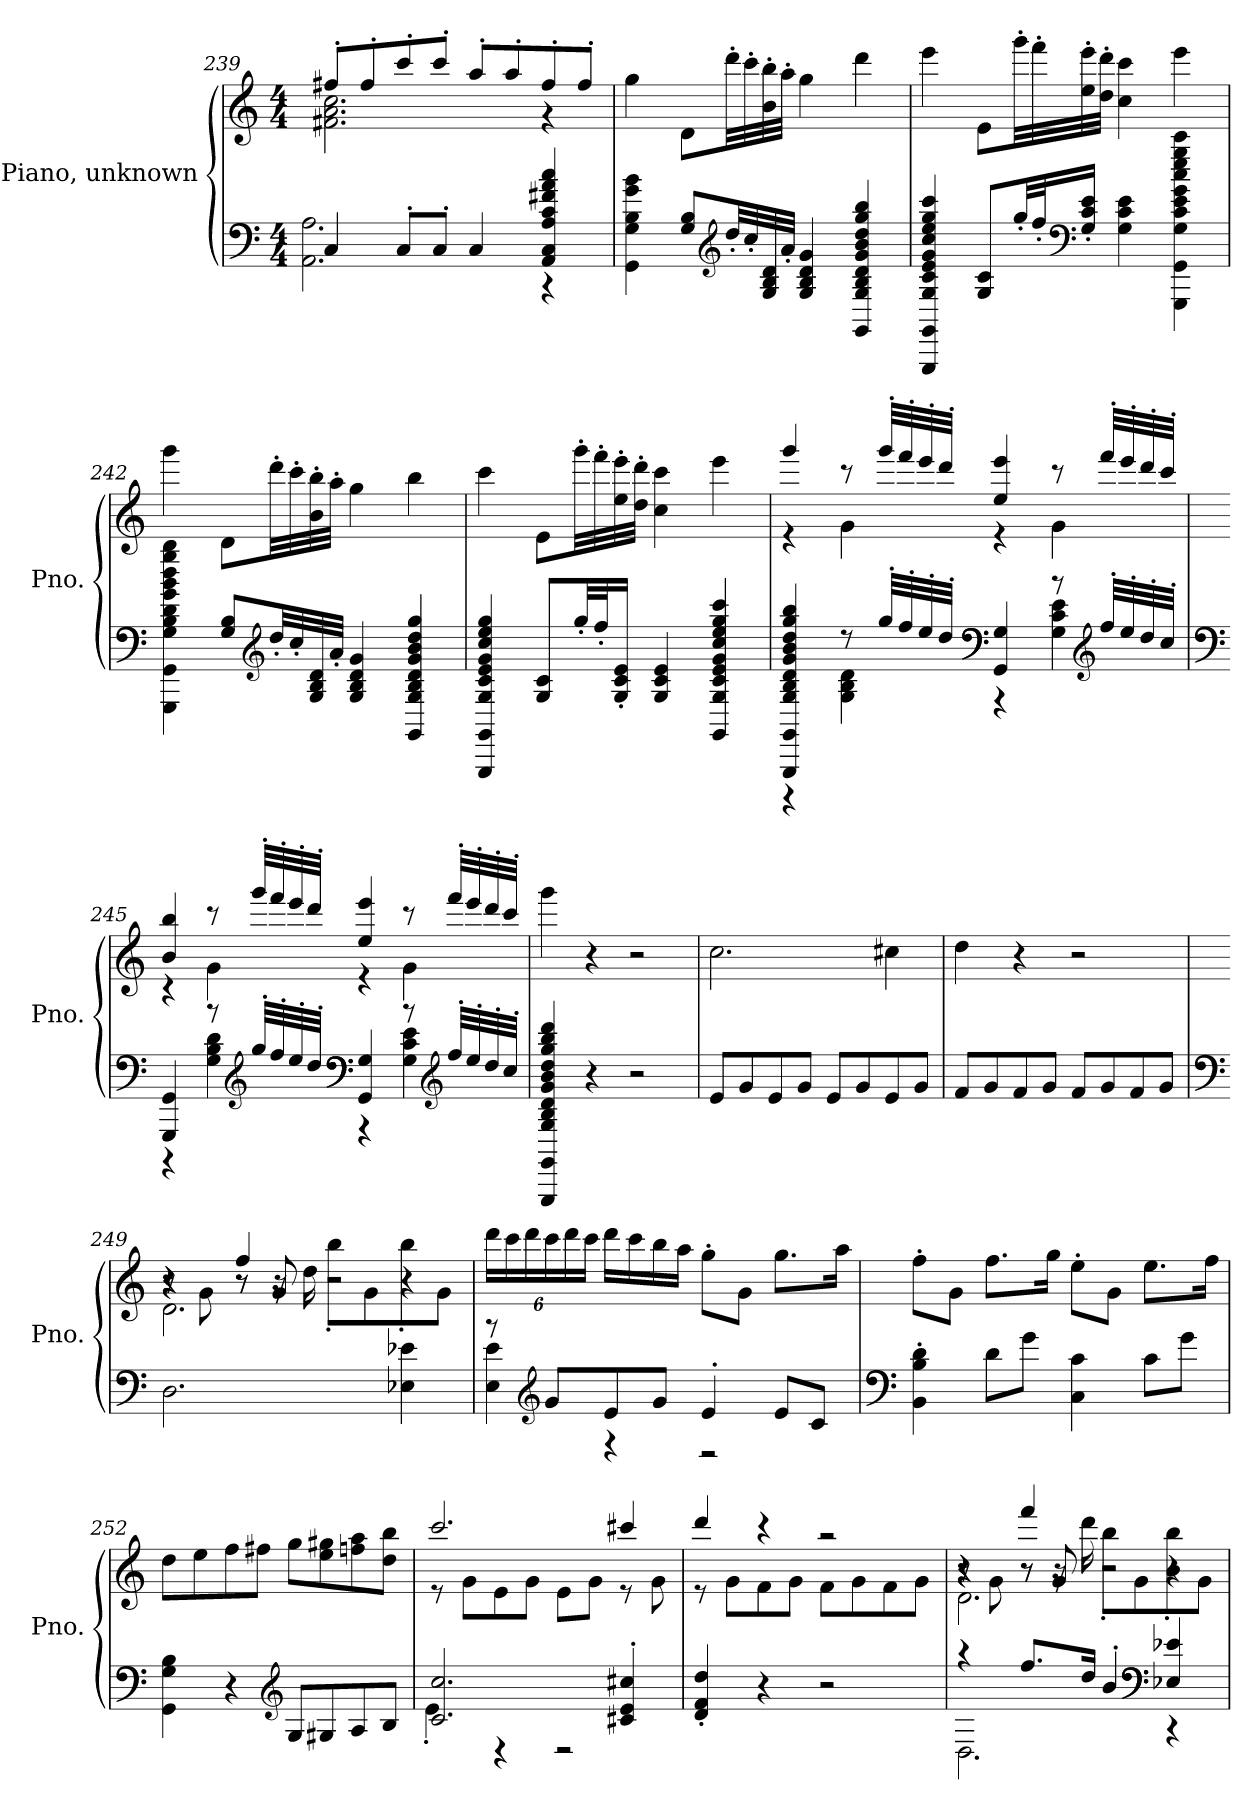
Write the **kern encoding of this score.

**kern	**kern
*part1	*part1
*staff2	*staff1
*I"Piano, unknown	*
*I'Pno.	*
!!LO:LB:g=z
*clefF4	*clefG2
*k[]	*k[]
*M4/4	*M4/4
=239	=239
*^	*^
4C/	2.AA\ 2.A\	8ff#X'/L	2.f#X\ 2.a\ 2.cc\
.	.	8ff#'/	.
8C'/L	.	8ccc'/	.
8C'/J	.	8ccc'/J	.
4C/	.	8aa'/L	.
.	.	8aa'/	.
4AA/ 4C/ 4A/ 4c/ 4f#X/ 4a/ 4cc/	4r	8ff#'/	4r
.	.	8ff#'/J	.
*v	*v	*	*
*	*v	*v
=240	=240
4GG\ 4G\ 4B\ 4g\ 4b\	4gg\
8G/ 8B/L	8d\L
*clefG2	*
32dd'/LL	32ddd'\LL
32cc'/	32ccc'\
32G/ 32B/ 32d/	32b\' 32bb\'
32a'/JJJ	32aa'\JJJ
4G/ 4B/ 4d/ 4g/	4gg\
4GG/ 4G/ 4B/ 4d/ 4g/ 4b/ 4dd/ 4gg/ 4bb/	4ddd\
=241	=241
4GGG/ 4GG/ 4G/ 4c/ 4e/ 4g/ 4cc/ 4ee/ 4gg/ 4ccc/	4eee\
8G/ 8c/L	8e\L
32gg'/LL	32ggg'\LL
32ff'/J	32fff'\
*clefF4	*
16G/' 16c/' 16e/'JJ	32ee\' 32eee\'
.	32dd\' 32ddd\'JJJ
4G\ 4c\ 4e\	4cc\ 4ccc\
4GGG\ 4GG\ 4G\ 4c\ 4e\ 4g\ 4cc\ 4ee\ 4gg\ 4ccc\	4eee\
!!LO:LB:g=z
=242	=242
4GGG\ 4GG\ 4G\ 4B\ 4d\ 4g\ 4b\ 4dd\ 4gg\ 4bb\	4ggg\
8G/ 8B/L	8d\L
*clefG2	*
32dd'/LL	32ddd'\LL
32cc'/	32ccc'\
32G/ 32B/ 32d/	32b\' 32bb\'
32a'/JJJ	32aa'\JJJ
4G/ 4B/ 4d/ 4g/	4gg\
4GG/ 4G/ 4B/ 4d/ 4g/ 4b/ 4dd/ 4gg/	4bb\
=243	=243
4GGG/ 4GG/ 4G/ 4c/ 4e/ 4g/ 4cc/ 4ee/ 4gg/	4ccc\
8G/ 8c/L	8e\L
32gg'/LL	32ggg'\LL
32ff'/J	32fff'\
16G/' 16c/' 16e/'JJ	32ee\' 32eee\'
.	32dd\' 32ddd\'JJJ
4G/ 4c/ 4e/	4cc\ 4ccc\
4GG/ 4G/ 4c/ 4e/ 4g/ 4cc/ 4ee/ 4gg/ 4ccc/	4eee\
=244	=244
*^	*^
4GGG/ 4GG/ 4G/ 4B/ 4d/ 4g/ 4b/ 4dd/ 4gg/ 4bb/	4r	4ggg/	4r
8r	4G\ 4B\ 4d\	8r	4g\
32gg'/LLL	.	32ggg'/LLL	.
32ff'/	.	32fff'/	.
32ee'/	.	32eee'/	.
32dd'/JJJ	.	32ddd'/JJJ	.
*clefF4	*	*	*
4GG/ 4G/	4r	4ee/ 4eee/	4r
8r	4G\ 4c\ 4e\	8r	4g\
*clefG2	*	*	*
32ff'/LLL	.	32fff'/LLL	.
32ee'/	.	32eee'/	.
32dd'/	.	32ddd'/	.
32cc'/JJJ	.	32ccc'/JJJ	.
!!LO:LB:g=z	!!
=245	=245	=245	=245
*clefF4	*	*	*
4GGG/ 4GG/	4r	4b/ 4bb/	4r
8r	4G\ 4B\ 4d\	8r	4g\
*clefG2	*	*	*
32gg'/LLL	.	32ggg'/LLL	.
32ff'/	.	32fff'/	.
32ee'/	.	32eee'/	.
32dd'/JJJ	.	32ddd'/JJJ	.
*clefF4	*	*	*
4GG/ 4G/	4r	4ee/ 4eee/	4r
8r	4G\ 4c\ 4e\	8r	4g\
*clefG2	*	*	*
32ff'/LLL	.	32fff'/LLL	.
32ee'/	.	32eee'/	.
32dd'/	.	32ddd'/	.
32cc'/JJJ	.	32ccc'/JJJ	.
*v	*v	*	*
*	*v	*v
=246	=246
4GGG/ 4GG/ 4G/ 4B/ 4d/ 4g/ 4b/ 4dd/ 4gg/ 4bb/ 4ddd/	4ggg\
4r	4r
2r	2r
=247	=247
8e/L	2.cc\
8g/	.
8e/	.
8g/J	.
8e/L	.
8g/	.
8e/	4cc#X\
8g/J	.
=248	=248
8f/L	4dd\
8g/	.
8f/	4r
8g/J	.
8f/L	2r
8g/	.
8f/	.
8g/J	.
!!LO:LB:g=z
=249	=249
*clefF4	*
*	*^
*	*	*^
*	*	*	*^
2.D\	4r	8r	4r	2.d\
.	.	8g\	.	.
.	4ff/	8r	8r	.
.	.	16r	8g/	.
.	.	16dd\	.	.
.	2r	8bb'\L	2r	.
.	.	8g\	.	.
4E-X\ 4e-X\	.	8bb'\	.	4r
.	.	8g\J	.	.
*	*v	*v	*v	*v
=250	=250
*^	*
*	*	*Xbrackettup
8r	4E\ 4e\	24ddd\LL
.	.	24ccc\
.	.	24ddd\
*clefG2	*	*
8g/L	.	24ccc\
.	.	24ddd\
.	.	24ccc\JJ
8e/	4r	16ddd\LL
.	.	16ccc\
8g/J	.	16bb\
.	.	16aa\JJ
4e'/	2r	8gg'\L
.	.	8g\J
8e/L	.	8.gg\L
8c/J	.	.
.	.	16aa\Jk
*v	*v	*
=251	=251
*clefF4	*
4BB\' 4B\' 4d\'	8ff'\L
.	8g\J
8d\L	8.ff\L
8g\J	.
.	16gg\Jk
4C\ 4c\	8ee'\L
.	8g\J
8c\L	8.ee\L
8g\J	.
.	16ff\Jk
!!LO:LB:g=z
=252	=252
4GG\ 4G\ 4B\	8dd\L
.	8ee\
4r	8ff\
.	8ff#X\J
*clefG2	*
8G/L	8gg\L
8G#X/	8ee\ 8gg#X\
8A/	8ffn\ 8aa\
8B/J	8dd\ 8bb\J
=253	=253
*^	*^
2.c/ 2.cc/	4e'\	2.ccc/	8r
.	.	.	8g\L
.	4r	.	8e\
.	.	.	8g\J
.	2r	.	8e\L
.	.	.	8g\J
4c#X/' 4e/' 4cc#X/'	.	4ccc#X/	8r
.	.	.	8g\
*v	*v	*	*
=254	=254	=254
4d/' 4f/' 4dd/'	4ddd/	8r
.	.	8g\L
4r	4r	8f\
.	.	8g\J
2r	2r	8f\L
.	.	8g\
.	.	8f\
.	.	8g\J
=255	=255	=255
*^	*^	*^
4r	2.D\	4r	8r	4r	2.d\
.	.	.	8g\	.	.
8.ff/L	.	4fff/	8r	8r	.
.	.	.	16r	8g/	.
16dd/Jk	.	.	16ddd\	.	.
4b'/	.	2r	8bb'\L	2r	.
.	.	.	8g\	.	.
*clefF4	*	*	*	*	*
4E-X/ 4e-X/	4r	.	8b\' 8bb\'	.	4r
.	.	.	8g\J	.	.
*v	*v	*	*	*	*
*	*v	*v	*v	*v
=	=
*-	*-
